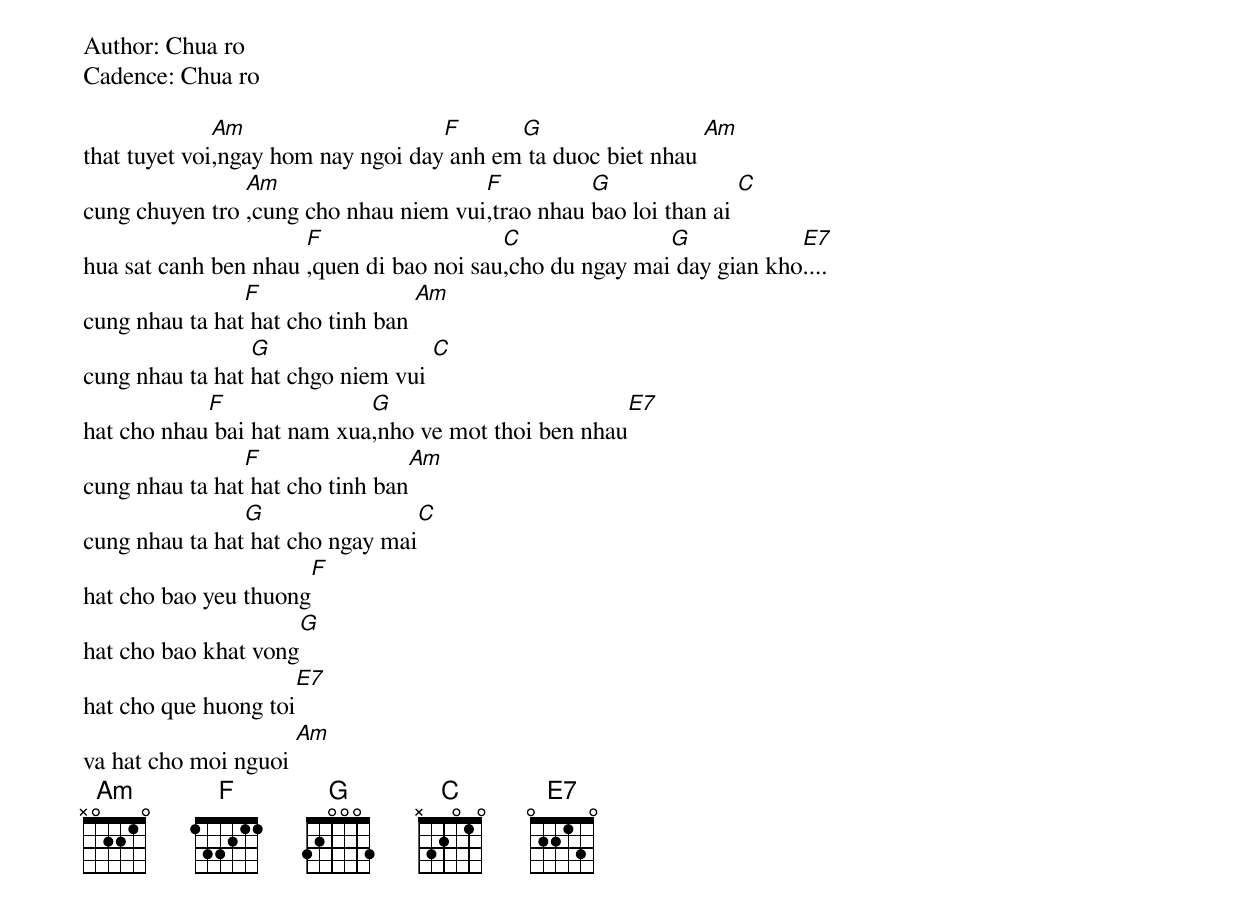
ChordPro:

Author: Chua ro
Cadence: Chua ro

that tuyet voi[Am],ngay hom nay ngoi day[F] anh em[G] ta duoc biet nhau [Am]
cung chuyen tro [Am],cung cho nhau niem vui[F],trao nhau [G]bao loi than ai [C]
hua sat canh ben nhau [F],quen di bao noi sau[C],cho du ngay mai[G] day gian kho[E7]....
cung nhau ta hat[F] hat cho tinh ban [Am]
cung nhau ta hat [G]hat chgo niem vui [C]
hat cho nhau[F] bai hat nam xua[G],nho ve mot thoi ben nhau[E7]
cung nhau ta hat[F] hat cho tinh ban[Am]
cung nhau ta hat[G] hat cho ngay mai[C]
hat cho bao yeu thuong[F]
hat cho bao khat vong[G]
hat cho que huong toi[E7]
va hat cho moi nguoi [Am]
